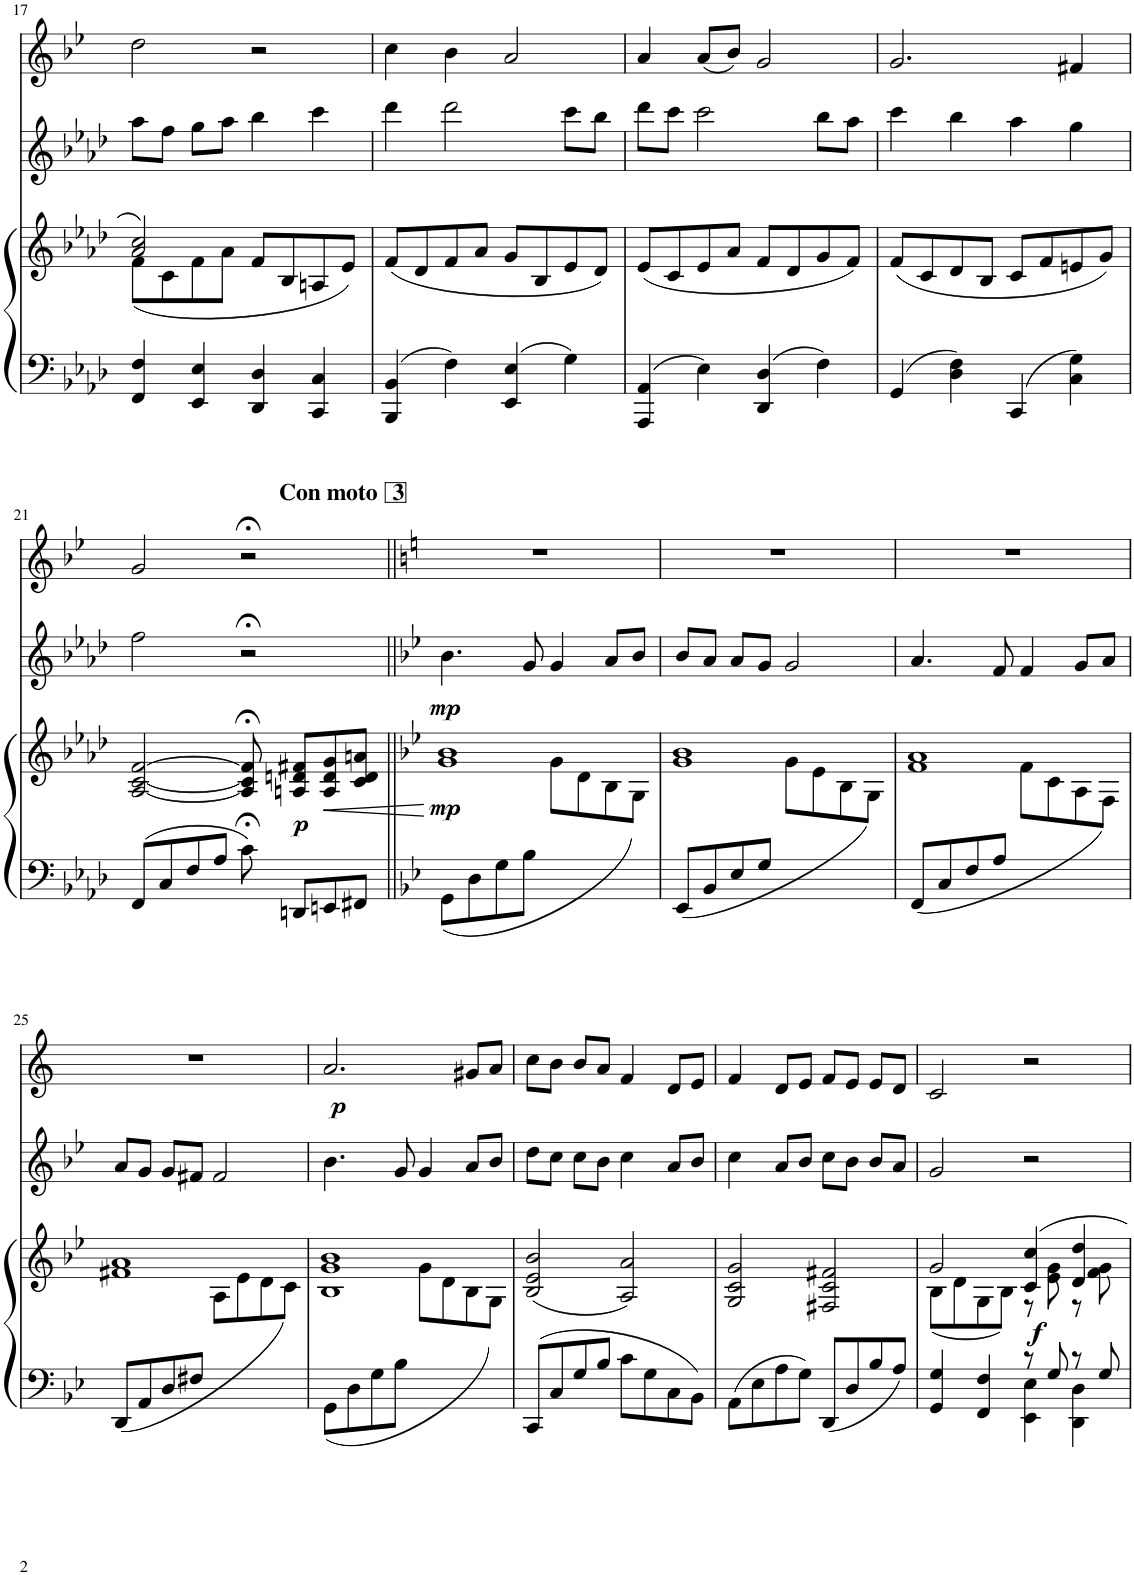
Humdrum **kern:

**kern	**kern	**dynam	**kern	**dynam	**kern	**dynam
*part3	*part3	*part3	*part2	*part2	*part1	*part1
*staff4	*staff3	*staff3/4	*staff2	*staff2	*staff1	*staff1
*I"Piano	*	*	*I"Fl.	*	*I"Cl.	*
*	*	*	*I'Fl	*	*I'Cl	*
!!LO:PB:g=z
*clefF4	*clefG2	*	*clefG2	*	*clefG2	*
*	*	*	*	*	*Trd1c2	*
*k[b-e-a-d-]	*k[b-e-a-d-]	*	*k[b-e-a-d-]	*	*k[b-e-]	*
*M4/4	*M4/4	*	*M4/4	*	*M4/4	*
=17	=17	=17	=17	=17	=17	=17
*	*^	*	*	*	*	*
4FF/ 4F/	2a-/ 2cc/	(8f\L	.	8aa-\L	.	2dd\	.
.	.	8c\	.	8ff\J	.	.	.
4EE-/ 4E-/	.	8f\	.	8gg\L	.	.	.
.	.	8a-\J	.	8aa-\J	.	.	.
4DD-/ 4D-/	8f/L	2ryy	.	4bb-\	.	2r	.
.	8B-/	.	.	.	.	.	.
4CC/ 4C/	8An/	.	.	4ccc\	.	.	.
.	(8e-/J	.	.	.	.	.	.
*	*v	*v	*	*	*	*	*
=18	=18	=18	=18	=18	=18	=18
4BBB-/ 4BB-/	8f/L	.	4ddd-\	.	4cc\	.
.	8d-/	.	.	.	.	.
4F\	8f/	.	2ddd-\	.	4b-\	.
.	8a-/J	.	.	.	.	.
4EE-/ 4E-/	8g/L	.	.	.	2a/	.
.	8B-/	.	.	.	.	.
4G\	8e-/	.	8ccc\L	.	.	.
.	8d-/J)	.	8bb-\J	.	.	.
=19	=19	=19	=19	=19	=19	=19
4AAA-/ 4AA-/	(8e-/L	.	8ddd-\L	.	4a/	.
.	8c/	.	8ccc\J	.	.	.
4E-\	8e-/	.	2ccc\	.	(8a/L	.
.	8a-/J	.	.	.	8b-/J)	.
4DD-/ 4D-/	8f/L	.	.	.	2g/	.
.	8d-/	.	.	.	.	.
4F\	8g/	.	8bb-\L	.	.	.
.	8f/J)	.	8aa-\J	.	.	.
=20	=20	=20	=20	=20	=20	=20
4GG/	(8f/L	.	4ccc\	.	2.g/	.
.	8c/	.	.	.	.	.
4D-\ 4F\	8d-/	.	4bb-\	.	.	.
.	8B-/J	.	.	.	.	.
4CC/	8c/L	.	4aa-\	.	.	.
.	8f/	.	.	.	.	.
4C\ 4G\	8en/	.	4gg\	.	4f#X/	.
.	8g/J)	.	.	.	.	.
!!LO:LB:g=z
=21	=21	=21	=21	=21	=21	=21
8FF/L	[2A-/ [2c/ [2f/	.	2ff\	.	2g/	.
8C/	.	.	.	.	.	.
8F/	.	.	.	.	.	.
8A-/J	.	.	.	.	.	.
!	!	!	!	!	!LO:TX:a:B:t=Con moto	!
8c;<\	8A-/];< 8c/];< 8f/];<	.	2r;<	.	2r;<	.
!	!	!LO:DY:b	!	!	!	!
8DDn/L	8An/ 8dn/ 8f#X/L	p	.	.	.	.
!	!	!LO:HP:b	!	!	!	!
8EEn/	8A/ 8d/ 8g/	<	.	.	.	.
8FF#X/J	8c/ 8d/ 8an/J	.	.	.	.	.
.	.	[	.	.	.	.
!!LO:REH:place=s1:a:B:cj:fs=12:t=3
=22||	=22||	=22||	=22||	=22||	=22||	=22||
*k[b-e-]	*k[b-e-]	*	*k[b-e-]	*	*k[]	*
*	*^	*	*	*	*	*
!	!	!	!LO:DY:b	!	!LO:DY:b	!	!
(<8GG\L	1g 1b-	2ryy	mp	4.b-\	mp	1r	.
8D\	.	.	.	.	.	.	.
8G\	.	.	.	.	.	.	.
8B-\J	.	.	.	8g/	.	.	.
2ryy	.	8g\L	.	4g/	.	.	.
.	.	8d\	.	.	.	.	.
.	.	8B-\	.	8a/L	.	.	.
.	.	8G\J)	.	8b-/J	.	.	.
=23	=23	=23	=23	=23	=23	=23	=23
(<8EE-/L	1g 1b-	2ryy	.	8b-/L	.	1r	.
8BB-/	.	.	.	8a/J	.	.	.
8E-/	.	.	.	8a/L	.	.	.
8G/J	.	.	.	8g/J	.	.	.
2ryy	.	8g\L	.	2g/	.	.	.
.	.	8e-\	.	.	.	.	.
.	.	8B-\	.	.	.	.	.
.	.	8G\J)	.	.	.	.	.
=24	=24	=24	=24	=24	=24	=24	=24
(<8FF/L	1f 1a	2ryy	.	4.a/	.	1r	.
8C/	.	.	.	.	.	.	.
8F/	.	.	.	.	.	.	.
8A/J	.	.	.	8f/	.	.	.
2ryy	.	8f\L	.	4f/	.	.	.
.	.	8c\	.	.	.	.	.
.	.	8A\	.	8g/L	.	.	.
.	.	8F\J)	.	8a/J	.	.	.
!!LO:LB:g=z
=25	=25	=25	=25	=25	=25	=25	=25
(<8DD/L	1f#X 1a	2ryy	.	8a/L	.	1r	.
8AA/	.	.	.	8g/J	.	.	.
8D/	.	.	.	8g/L	.	.	.
8F#X/J	.	.	.	8f#X/J	.	.	.
2ryy	.	8A\L	.	2f#/	.	.	.
.	.	8e-\	.	.	.	.	.
.	.	8d\	.	.	.	.	.
.	.	8c\J)	.	.	.	.	.
=26	=26	=26	=26	=26	=26	=26	=26
!	!	!	!	!	!	!	!LO:DY:b
(<8GG\L	1B- 1g 1b-	2ryy	.	4.b-\	.	2.a/	p
8D\	.	.	.	.	.	.	.
8G\	.	.	.	.	.	.	.
8B-\J	.	.	.	8g/	.	.	.
2ryy	.	8g\L	.	4g/	.	.	.
.	.	8d\	.	.	.	.	.
.	.	8B-\	.	8a/L	.	8g#X/L	.
.	.	8G\J)	.	8b-/J	.	8a/J	.
*	*v	*v	*	*	*	*	*
=27	=27	=27	=27	=27	=27	=27
8CC/L	(2B-/ 2e-/ 2b-/	.	8dd\L	.	8cc\L	.
8C/	.	.	8cc\J	.	8b\J	.
8G/	.	.	8cc\L	.	8b/L	.
8B-/J	.	.	8b-\J	.	8a/J	.
8c\L	2A/ 2a/)	.	4cc\	.	4f/	.
8G\	.	.	.	.	.	.
8C\	.	.	8a/L	.	8d/L	.
8BB-\J	.	.	8b-/J	.	8e/J	.
=28	=28	=28	=28	=28	=28	=28
8AA\L	2G/ 2c/ 2g/	.	4cc\	.	4f/	.
8E-\	.	.	.	.	.	.
8A\	.	.	8a/L	.	8d/L	.
8G\J	.	.	8b-/J	.	8e/J	.
8DD/L	2F#X/ 2c/ 2f#X/	.	8cc\L	.	8f/L	.
8D/	.	.	8b-\J	.	8e/J	.
8B-/	.	.	8b-/L	.	8e/L	.
8A/J	.	.	8a/J	.	8d/J	.
=29	=29	=29	=29	=29	=29	=29
*^	*^	*	*	*	*	*
4GG/ 4G/	2ryy	2g/	(8B-\L	.	2g/	.	2c/	.
.	.	.	8d\	.	.	.	.	.
4FF/ 4F/	.	.	8G\	.	.	.	.	.
.	.	.	8B-\J)	.	.	.	.	.
!	!	!	!	!LO:DY:b	!	!	!	!
8r	4EE-\ 4E-\	4c/ 4cc/	8r	f	2r	.	2r	.
8G/	.	.	8e-\ 8g\	.	.	.	.	.
8r	4DD\ 4D\	4d/ 4dd/	8r	.	.	.	.	.
8G/	.	.	8f\ 8g\	.	.	.	.	.
*v	*v	*	*	*	*	*	*	*
*	*v	*v	*	*	*	*	*
=	=	=	=	=	=	=
*-	*-	*-	*-	*-	*-	*-
